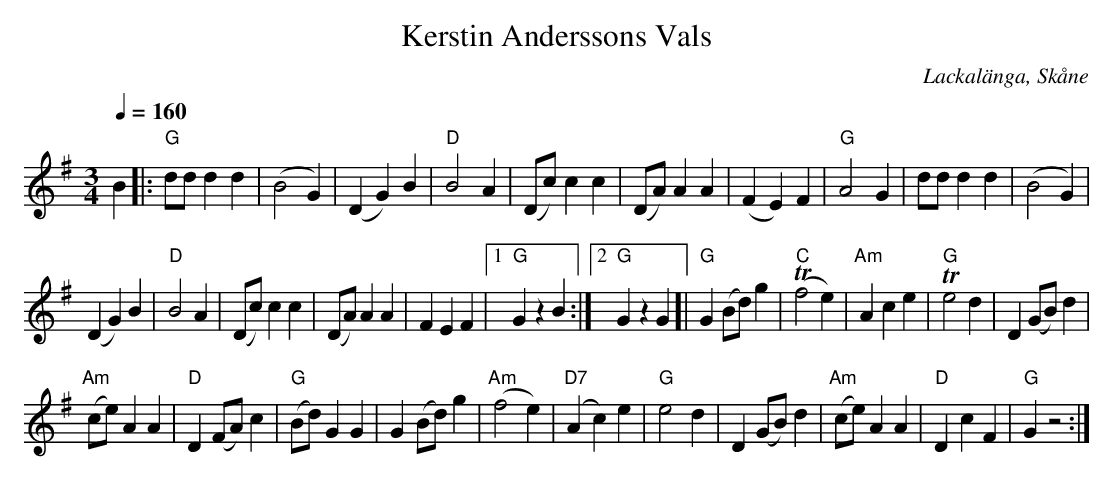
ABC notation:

X:1
T:Kerstin Anderssons Vals
O:Lackalänga, Skåne
M:3/4
L:1/8
Q:1/4=160
K:G
B2|:"G" dd d2 d2|(B4 G2)|(D2 G2) B2|"D" B4 A2|(Dc) c2 c2|(DA) A2 A2|(F2 E2) F2|"G" A4 G2| dd d2 d2 |(B4 G2)|
(D2 G2) B2|"D" B4 A2|(Dc) c2 c2|(DA) A2 A2|F2 E2 F2|[1 "G" G2 z2 B2 :|[2 "G" G2 z2 G2]|"G" G2 (Bd) g2|("C" !trill!f4 e2)|"Am" A2 c2 e2|"G" !trill!e4 d2|D2 (GB) d2|
"Am" (ce) A2 A2|"D" D2 (FA) c2|"G" (Bd) G2 G2| G2 (Bd) g2|"Am" (f4 e2)| "D7"(A2 c2) e2| "G" e4 d2|D2 (GB) d2|"Am" (ce) A2 A2|"D" D2 c2 F2|"G" G2 z4:|
